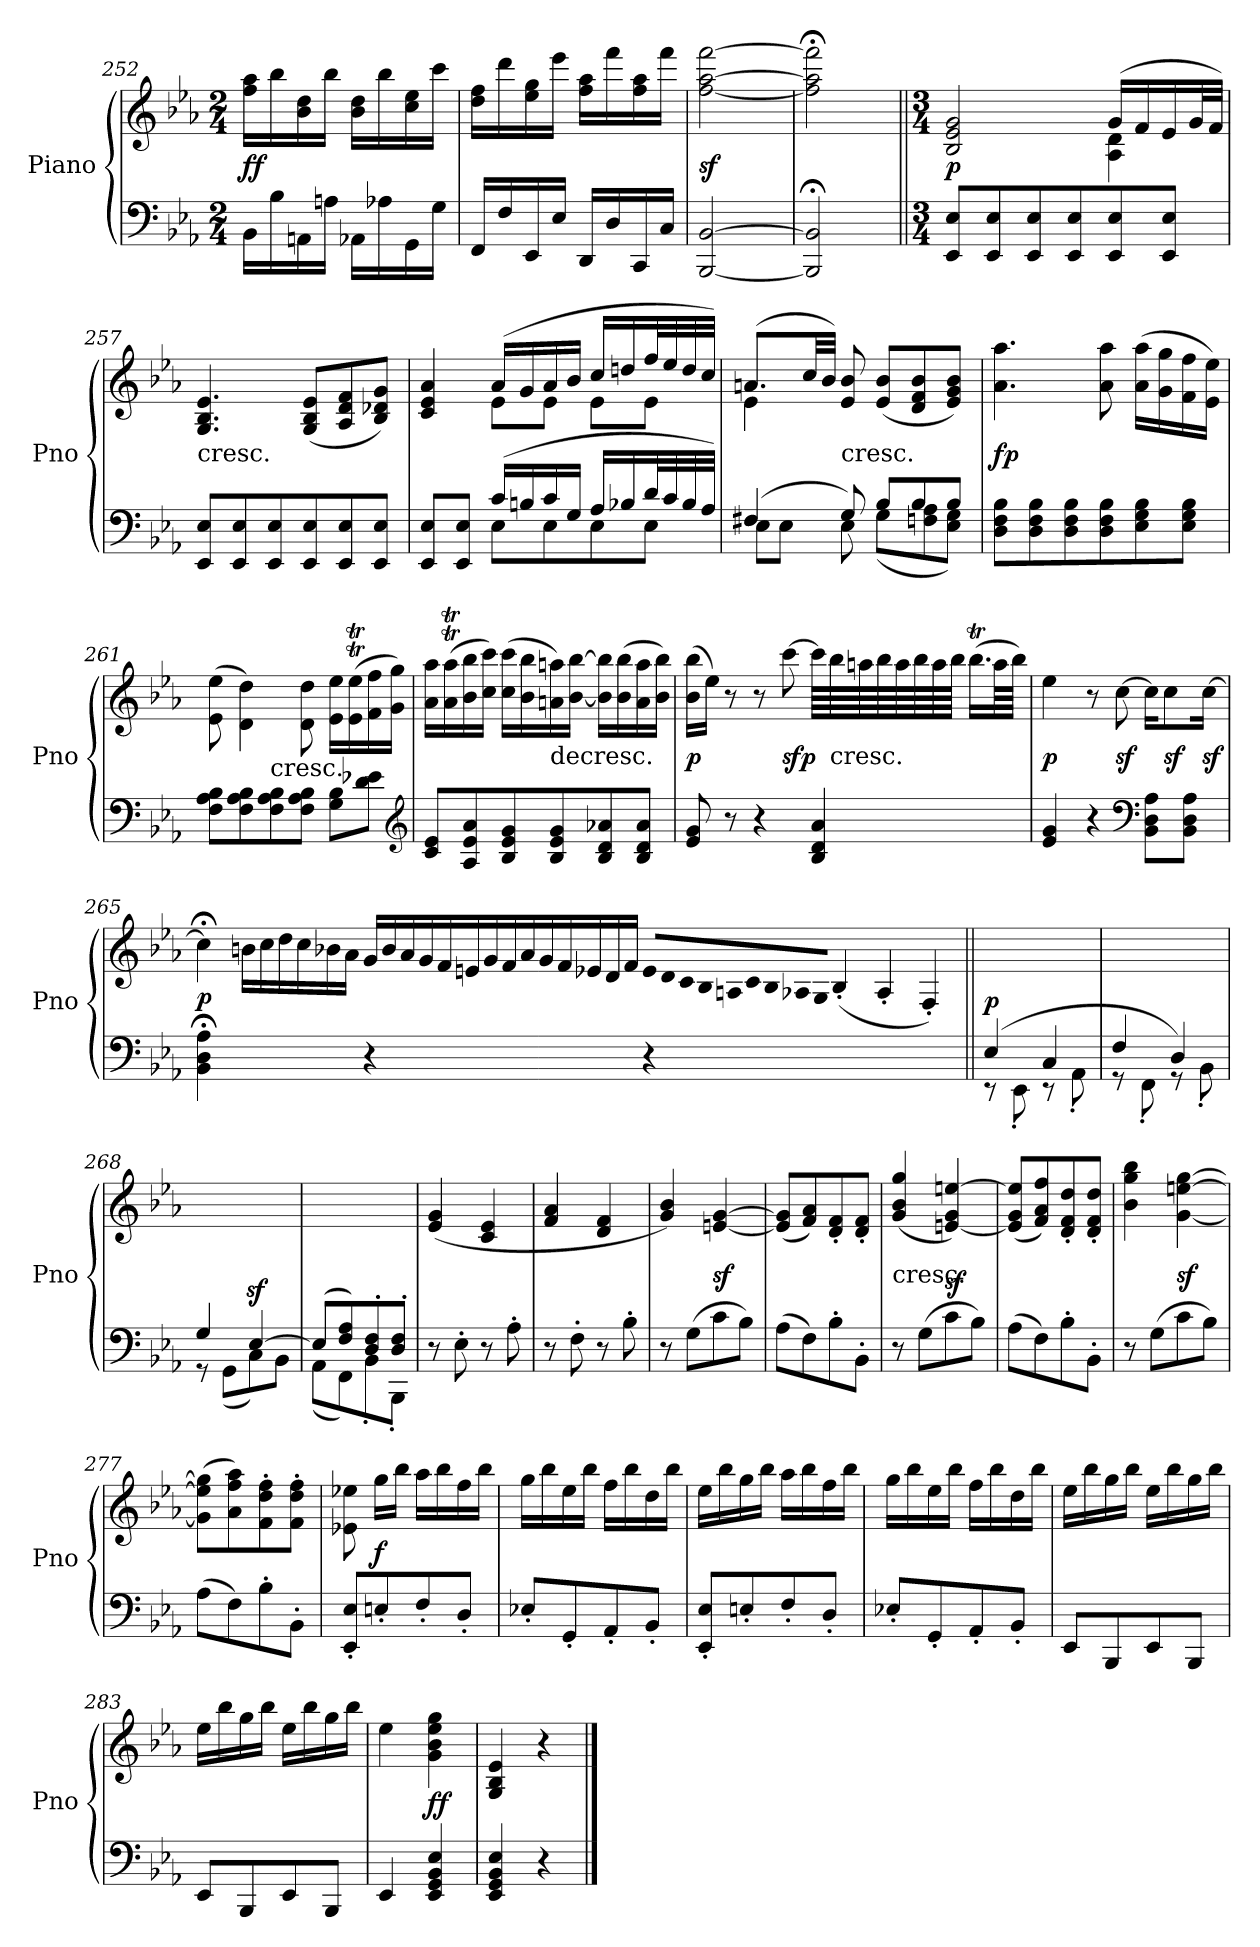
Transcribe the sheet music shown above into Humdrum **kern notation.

**kern	**kern	**dynam
*part1	*part1	*part1
*staff2	*staff1	*staff1/2
*I"Piano	*	*
*I'Pno	*	*
*clefF4	*clefG2	*
*k[b-e-a-]	*k[b-e-a-]	*
*E-:	*E-:	*
*M2/4	*M2/4	*
=252	=252	=252
16BB-LL	16ff 16aa-LL	ff
16B-	16bb-	.
16AAn	16b- 16dd	.
16AnJJ	16bb-JJ	.
16AA-XLL	16b- 16ddLL	.
16A-X	16bb-	.
16GG	16cc 16ee-	.
16GJJ	16cccJJ	.
=253	=253	=253
16FFLL	16dd 16ffLL	.
16F	16ddd	.
16EE-	16ee- 16gg	.
16E-JJ	16eee-JJ	.
16DDLL	16ff 16aa-LL	.
16D	16fff	.
16CC	16ff 16aa-	.
16CJJ	16fffJJ	.
=254	=254	=254
[2BBB- [2BB-	[2ff [2aa- [2fff	sf
=255	=255	=255
2BBB-];< 2BB-];<	2ff];< 2aa-];< 2fff];<	.
=256||	=256||	=256||
*M3/4	*M3/4	*
*	*MM60	*
*	*^	*
8EE- 8E-L	2B- 2e- 2g	2ryy	p
8EE- 8E-	.	.	.
8EE- 8E-	.	.	.
8EE- 8E-	.	.	.
8EE- 8E-	(16gLL	4A- 4d	.
.	16f	.	.
8EE- 8E-J	16e-	.	.
.	32gL	.	.
.	32fJJJ)	.	.
*	*v	*v	*
=257	=257	=257
!	!LO:TX:c:t=cresc.	!
8EE- 8E-L	4.G 4.B- 4.e-	.
8EE- 8E-	.	.
8EE- 8E-	.	.
8EE- 8E-	(8G 8B- 8e-L	.
8EE- 8E-	8A- 8d 8f	.
8EE- 8E-J	8B- 8d-X 8gJ)	.
=258	=258	=258
*^	*^	*
4ryy	8EE- 8E-L	4c 4e- 4a-	4ryy	.
.	8EE- 8E-J	.	.	.
(16cLL	8E-L	(16a-LL	8e-L	.
16Bn	.	16g	.	.
16c	8E-	16a-	8e-J	.
16GJJ	.	16b-JJ	.	.
16A-LL	8E-	16ccLL	8e-L	.
16B-X	.	16ddn	.	.
32dL	8E-J	32ffL	8e-J	.
32c	.	32ee-	.	.
32B-	.	32dd	.	.
32A-JJJ)	.	32ccJJJ)	.	.
=259	=259	=259	=259	=259
(4F#X	8E-L	(8.anL	4e-	.
.	8E-J	.	.	.
.	.	32ccLL	.	.
.	.	32b-JJJ)	.	.
!	!	!LO:TX:c:t=cresc.	!	!
8G)	8E-	8e- 8b-	4ryy	.
8B-L	(8GL	(8e- 8b-L	.	.
8B-	8Fn 8A-	8d 8f 8b-	4ryy	.
8B-J	8E- 8GJ)	8e- 8g 8b-J)	.	.
*v	*v	*	*	*
*	*v	*v	*
=260	=260	=260
8D 8F 8B-L	4.a- 4.aa-	fp
8D 8F 8B-	.	.
8D 8F 8B-	.	.
8D 8F 8B-	8a- 8aa-	.
8E- 8G 8B-	(16a- 16aa-LL	.
.	16g 16gg	.
8E- 8G 8B-J	16f 16ff	.
.	16e- 16ee-JJ)	.
=261	=261	=261
*	*^	*
8F 8A- 8B-L	(8e-\ 8ee-\	4ryy	.
8F 8A- 8B-	4d\ 4dd\)	.	.
!	!	!LO:TX:c:t=cresc.	!
8F 8A- 8B-	.	2ryy	.
8F 8A- 8B-J	8d\ 8dd\	.	.
8G 8B-L	16e- 16ee-LL	.	.
.	(16e-T 16ee-T	.	.
8d 8e-XJ	16f 16ff	.	.
.	16g 16ggJJ)	.	.
*clefG2	*	*	*
*	*v	*v	*
=262	=262	=262
8c 8e-L	16a- 16aa-LL	.
.	(16a-T 16aa-T	.
8A- 8e- 8a-	16b- 16bb-	.
.	16cc 16cccJJ)	.
8B- 8e- 8g	(16cc 16cccLL	.
.	16b- 16bb-	.
!	!LO:TX:c:t=decresc.	!
8B- 8e- 8g	16an 16aan)	.
.	[16b- [16bb-JJ	.
8B- 8d 8a-X	16b-] 16bb-]LL	.
.	(16b- 16bb-	.
8B- 8d 8a-J	16a 16aa	.
.	16b- 16bb-JJ)	.
=263	=263	=263
8e- 8g	(16b- 16bb-LL	p
.	16ee-JJ)	.
8r	8r	.
4r	8r	.
.	[8ccc	sfp
4B- 4d 4a-	64cccLLLL]	.
!	!LO:TX:c:t=cresc.	!
.	64bb-	.
.	64aan	.
.	64bb-	.
.	64aa	.
.	64bb-	.
.	64aa	.
.	64bb-JJJJ	.
.	(16.bb-TLL	.
.	64aaLL	.
.	64bb-JJJJ)	.
=264	=264	=264
4e- 4g	4ee-	p
4r	8r	.
.	[8cc	sf
*clefF4	*	*
8BB- 8D 8A-L	16ccKL]	.
.	8cc	sf
8BB- 8D 8A-J	.	.
.	[16ccJk	sf
=265	=265	=265
4BB-;< 4D;< 4A-;<	4cc;<]	p
*	*Xtuplet	*
4ryy	24bn!LL	.
.	24cc!	.
.	24dd!	.
.	24cc!	.
.	24b-X!	.
.	24a-!JJ	.
4r	28g!LL	.
.	28b-!	.
.	28a-!	.
.	28g!	.
.	28f!	.
.	28en!	.
.	28g!	.
4ryy	28f!	.
.	28a-!	.
.	28g!	.
.	28f!	.
.	28e-X!	.
.	28d!	.
.	28f!JJ	.
!	!LO:N:vis=16	!
4r	36e-!LL	.
!	!LO:N:vis=16	!
.	36d!	.
!	!LO:N:vis=16	!
.	36c!	.
!	!LO:N:vis=16	!
.	36B-!/	.
!	!LO:N:vis=16	!
.	36An!/	.
!	!LO:N:vis=16	!
.	36c!/	.
!	!LO:N:vis=16	!
.	36B-!/	.
!	!LO:N:vis=16	!
.	36A-X!/	.
!	!LO:N:vis=16	!
.	36G!/JJ	.
4ryy	(4B-'!/	.
4ryy	4A-'!/	.
4ryy	4F'!/)	.
=||	=||	=||
*^	*	*
(4E-	8rEE	2ryy	p
.	8EE-'	.	.
4C	8rEE	.	.
.	8AA-'	.	.
=267	=267	=267	=267
4F	8rGG	2ryy	.
.	8FF'	.	.
4D)	8rGG	.	.
.	8BB-'	.	.
=268	=268	=268	=268
4G	8rGG	2ryy	.
.	(8GGL	.	.
[4E-z>	8C)	.	.
.	8BB-J	.	.
=269	=269	=269	=269
(8E-L]	(8AA-L	2ryy	.
8F 8A-)	8FF)	.	.
8D' 8F'	8BB-'	.	.
8D' 8F'J	8BBB-'J	.	.
*v	*v	*	*
=270	=270	=270
8r	(4e- 4g	.
8E-'	.	.
8r	4c 4e-	.
8A-'	.	.
=271	=271	=271
8r	4f 4a-	.
8F'	.	.
8r	4d 4f	.
8B-'	.	.
=272	=272	=272
8r	4g 4b-)	.
(8GL	.	.
8c	[4en [4g	sf
8B-J)	.	.
=273	=273	=273
(8A-L	(8e] 8g]L	.
8F)	8f 8a-)	.
8B-'	8d' 8f'	.
8BB-'J	8d' 8f'J	.
=274	=274	=274
!	!LO:TX:c:t=cresc.	!
8r	(4g/ 4b-/ 4gg/	.
(8GL	.	.
8c	[4en 4g [4een)	sf
8B-J)	.	.
=275	=275	=275
(8A-L	(8e] 8g 8ee]L	.
8F)	8f 8a- 8ff)	.
8B-'	8d' 8f' 8dd'	.
8BB-'J	8d' 8f' 8dd'J	.
=276	=276	=276
8r	4b- 4gg 4bb-	.
(8GL	.	.
8c	[4g [4een [4gg	sf
8B-J)	.	.
=277	=277	=277
(8A-L	(8g] 8ee] 8gg]L	.
8F)	8a- 8ff 8aa-)	.
8B-'	8f' 8dd' 8ff'	.
8BB-'J	8f' 8dd' 8ff'J	.
=278	=278	=278
8EE-'/ 8E-'/L	8e-X\ 8ee-X\	.
8En'/	16ggLL	f
.	16bb-JJ	.
8F'/	16aa-LL	.
.	16bb-	.
8D'/J	16ff	.
.	16bb-JJ	.
=279	=279	=279
8E-X'L	16ggLL	.
.	16bb-	.
8GG'	16ee-	.
.	16bb-JJ	.
8AA-'	16ffLL	.
.	16bb-	.
8BB-'J	16dd	.
.	16bb-JJ	.
=280	=280	=280
8EE-'/ 8E-'/L	16ee-LL	.
.	16bb-	.
8En'/	16gg	.
.	16bb-JJ	.
8F'/	16aa-LL	.
.	16bb-	.
8D'/J	16ff	.
.	16bb-JJ	.
=281	=281	=281
8E-X'L	16ggLL	.
.	16bb-	.
8GG'	16ee-	.
.	16bb-JJ	.
8AA-'	16ffLL	.
.	16bb-	.
8BB-'J	16dd	.
.	16bb-JJ	.
=282	=282	=282
8EE-L	16ee-LL	.
.	16bb-	.
8BBB-	16gg	.
.	16bb-JJ	.
8EE-	16ee-LL	.
.	16bb-	.
8BBB-J	16gg	.
.	16bb-JJ	.
=283	=283	=283
8EE-L	16ee-LL	.
.	16bb-	.
8BBB-	16gg	.
.	16bb-JJ	.
8EE-	16ee-LL	.
.	16bb-	.
8BBB-J	16gg	.
.	16bb-JJ	.
=284	=284	=284
4EE-	4ee-	.
4EE- 4GG 4BB- 4E-	4g 4b- 4ee- 4gg	ff
=285	=285	=285
4EE- 4GG 4BB- 4E-	4G 4B- 4e-	.
4r	4r	.
==	==	==
*-	*-	*-
